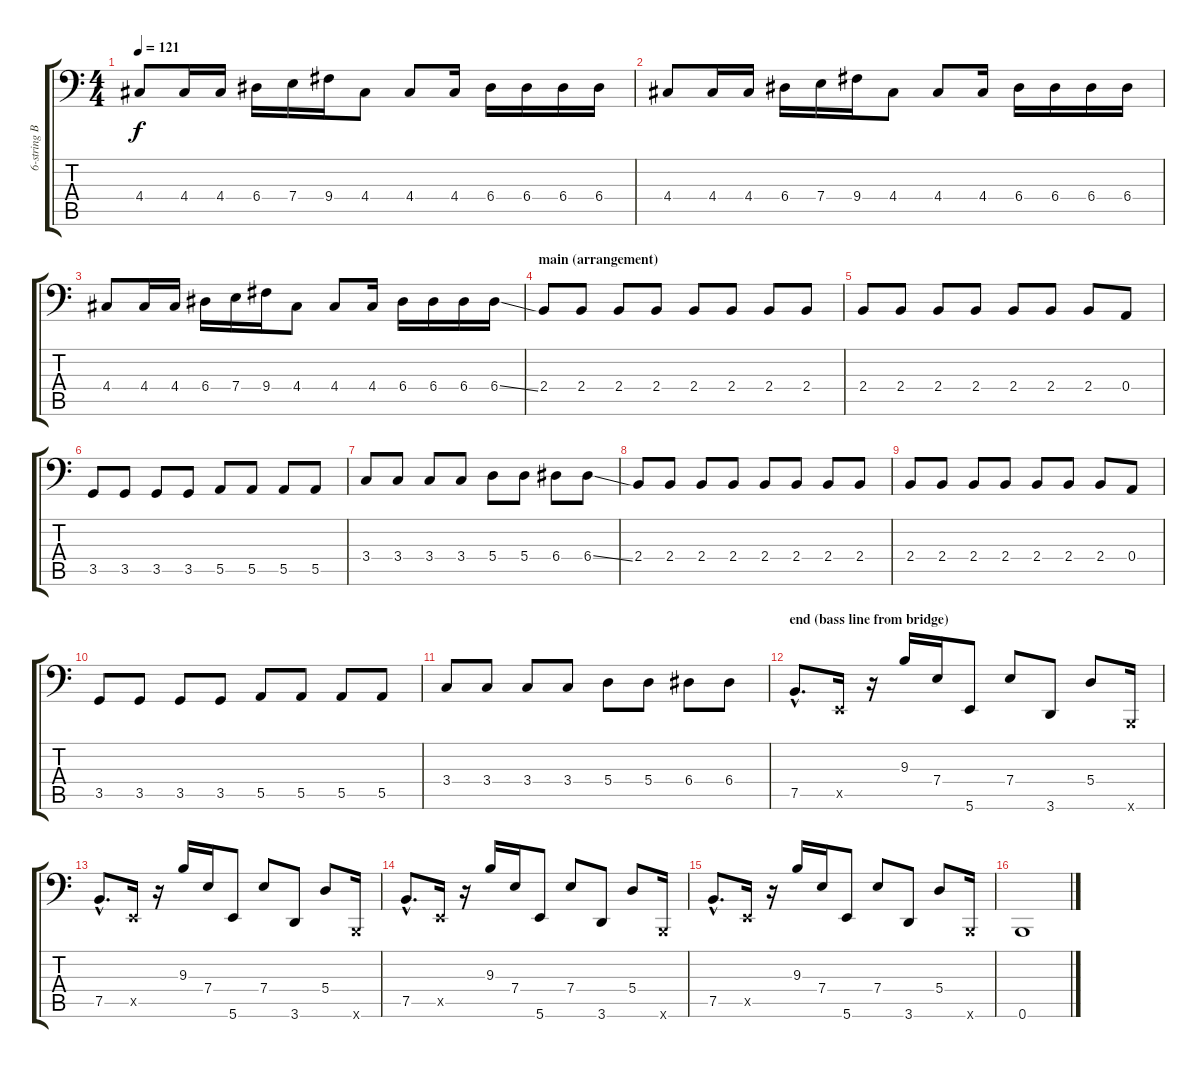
\track ("6-string Bass" "6-string B") {instrument electricbassfinger}
\staff {score tabs}
\tuning (C3 G2 D2 A1 E1 B0) {hide}
\ts (4 4)
\tempo 121
\clef f4
\ks c
4.4.8{dy f} 4.4.16 4.4.16 6.4.16 7.4.16 9.4.16 4.4.8 4.4.8 4.4.16 6.4.16 6.4.16 6.4.16 6.4.16 |
4.4.8 4.4.16 4.4.16 6.4.16 7.4.16 9.4.16 4.4.8 4.4.8 4.4.16 6.4.16 6.4.16 6.4.16 6.4.16 |
4.4.8 4.4.16 4.4.16 6.4.16 7.4.16 9.4.16 4.4.8 4.4.8 4.4.16 6.4.16 6.4.16 6.4.16 6.4{ss}.16 |
\section ("" "main (arrangement)")
2.4.8 2.4.8 2.4.8 2.4.8 2.4.8 2.4.8 2.4.8 2.4.8 |
2.4.8 2.4.8 2.4.8 2.4.8 2.4.8 2.4.8 2.4.8 0.4.8 |
3.5.8 3.5.8 3.5.8 3.5.8 5.5.8 5.5.8 5.5.8 5.5.8 |
3.4.8 3.4.8 3.4.8 3.4.8 5.4.8 5.4.8 6.4.8 6.4{ss}.8 |
2.4.8 2.4.8 2.4.8 2.4.8 2.4.8 2.4.8 2.4.8 2.4.8 |
2.4.8 2.4.8 2.4.8 2.4.8 2.4.8 2.4.8 2.4.8 0.4.8 |
3.5.8 3.5.8 3.5.8 3.5.8 5.5.8 5.5.8 5.5.8 5.5.8 |
3.4.8 3.4.8 3.4.8 3.4.8 5.4.8 5.4.8 6.4.8 6.4.8 |
\section ("" "end (bass line from bridge)")
7.5{hac}.8{d} 0.5{x}.16{instrument slapbass1} r.16 9.3.16 7.4.16 5.6.8 7.4.8 3.6.8 5.4.8 0.6{x}.16 |
7.5{hac}.8{d instrument electricbassfinger} 0.5{x}.16{instrument slapbass1} r.16 9.3.16 7.4.16 5.6.8 7.4.8 3.6.8 5.4.8 0.6{x}.16 |
7.5{hac}.8{d} 0.5{x}.16{instrument slapbass1} r.16 9.3.16 7.4.16 5.6.8 7.4.8 3.6.8 5.4.8 0.6{x}.16 |
7.5{hac}.8{d instrument electricbassfinger} 0.5{x}.16{instrument slapbass1} r.16 9.3.16 7.4.16 5.6.8 7.4.8 3.6.8 5.4.8 0.6{x}.16 |
0.6.1
